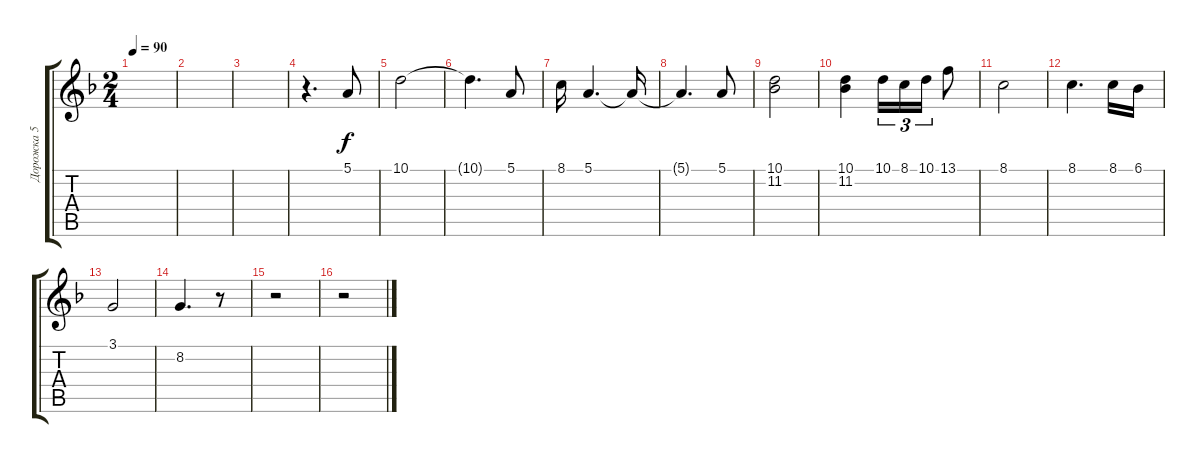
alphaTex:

\track ("Дорожка 5" "Дорожка 5") {instrument trumpet}
\staff {score tabs}
\tuning (E4 B3 G3 D3 A2 E2) {hide}
\ts (2 4)
\tempo 90
\clef g2
\ks dminor
|
|
|
r.4{d} 5.1.8 |
10.1.2 |
10.1{t}.4{d} 5.1.8 |
8.1.16 5.1.4{d} 5.1{t}.16 |
5.1{t}.4{d} 5.1.8 |
(10.1 11.2).2 |
(10.1 11.2).4 10.1.16{tu (3 2)} 8.1.16{tu (3 2)} 10.1.16{tu (3 2)} 13.1.8 |
8.1.2 |
8.1.4{d} 8.1.16 6.1.16 |
3.1.2 |
8.2.4{d} r.8 |
r.2 |
r.2
